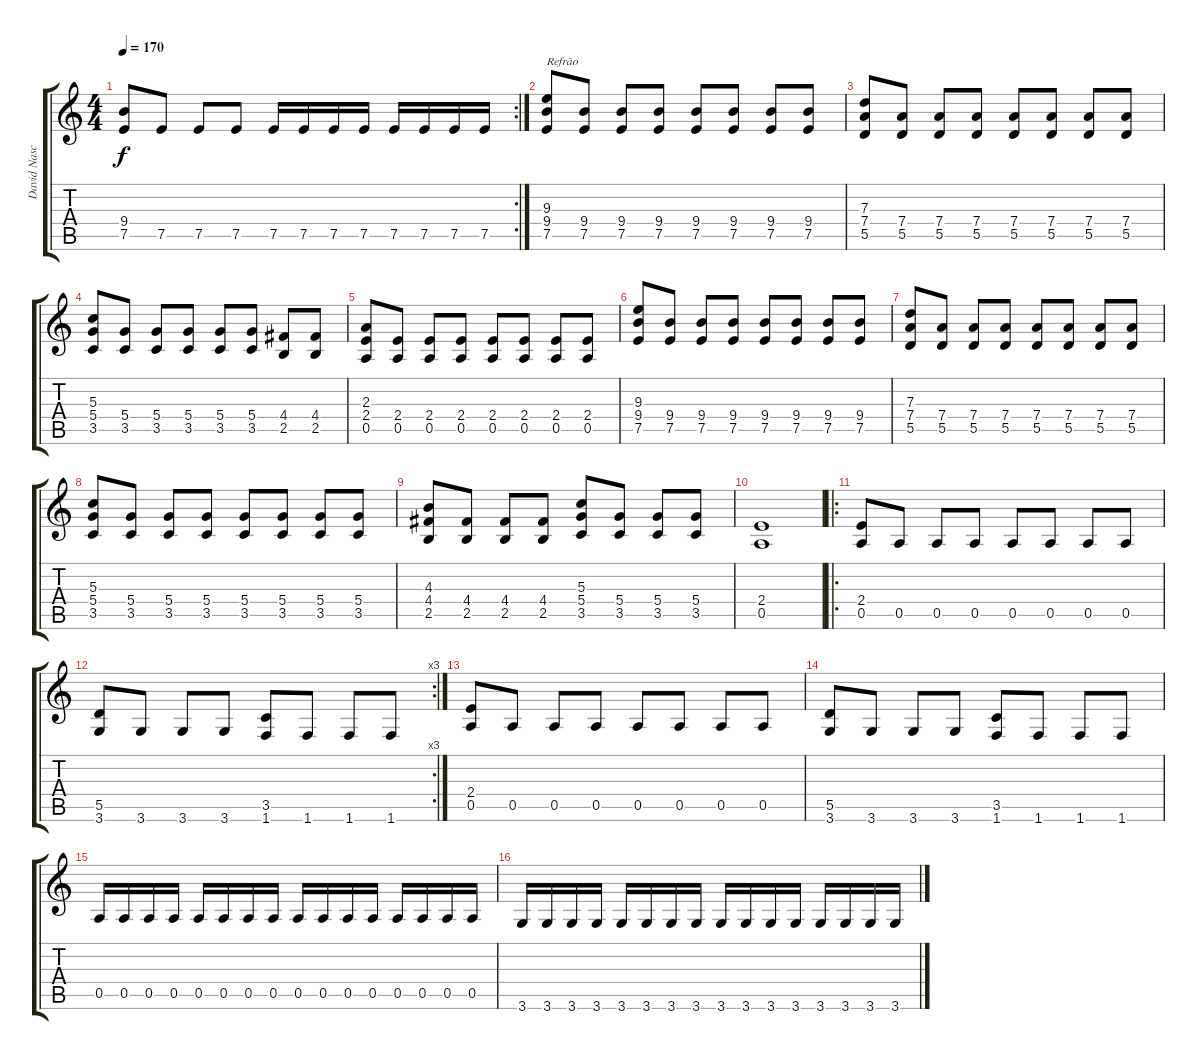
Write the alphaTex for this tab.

\track ("David Nascimento" "David Nasc") {instrument distortionguitar}
\staff {score tabs}
\tuning (E4 B3 G3 D3 A2 E2) {hide}
\rc 2
\ts (4 4)
\tempo 170
\clef g2
\ks c
(9.4 7.5).8{dy f} 7.5.8 7.5.8 7.5.8 7.5.16 7.5.16 7.5.16 7.5.16 7.5.16 7.5.16 7.5.16 7.5.16 |
(9.3 9.4 7.5).8{txt "Refrão"} (9.4 7.5).8 (9.4 7.5).8 (9.4 7.5).8 (9.4 7.5).8 (9.4 7.5).8 (9.4 7.5).8 (9.4 7.5).8 |
(7.3 7.4 5.5).8 (7.4 5.5).8 (7.4 5.5).8 (7.4 5.5).8 (7.4 5.5).8 (7.4 5.5).8 (7.4 5.5).8 (7.4 5.5).8 |
(5.3 5.4 3.5).8 (5.4 3.5).8 (5.4 3.5).8 (5.4 3.5).8 (5.4 3.5).8 (5.4 3.5).8 (4.4 2.5).8 (4.4 2.5).8 |
(2.3 2.4 0.5).8 (2.4 0.5).8 (2.4 0.5).8 (2.4 0.5).8 (2.4 0.5).8 (2.4 0.5).8 (2.4 0.5).8 (2.4 0.5).8 |
(9.3 9.4 7.5).8 (9.4 7.5).8 (9.4 7.5).8 (9.4 7.5).8 (9.4 7.5).8 (9.4 7.5).8 (9.4 7.5).8 (9.4 7.5).8 |
(7.3 7.4 5.5).8 (7.4 5.5).8 (7.4 5.5).8 (7.4 5.5).8 (7.4 5.5).8 (7.4 5.5).8 (7.4 5.5).8 (7.4 5.5).8 |
(5.3 5.4 3.5).8 (5.4 3.5).8 (5.4 3.5).8 (5.4 3.5).8 (5.4 3.5).8 (5.4 3.5).8 (5.4 3.5).8 (5.4 3.5).8 |
(4.3 4.4 2.5).8 (4.4 2.5).8 (4.4 2.5).8 (4.4 2.5).8 (5.3 5.4 3.5).8 (5.4 3.5).8 (5.4 3.5).8 (5.4 3.5).8 |
(2.4 0.5).1 |
\ro
(2.4 0.5).8 0.5.8 0.5.8 0.5.8 0.5.8 0.5.8 0.5.8 0.5.8 |
\rc 3
(5.5 3.6).8 3.6.8 3.6.8 3.6.8 (3.5 1.6).8 1.6.8 1.6.8 1.6.8 |
(2.4 0.5).8 0.5.8 0.5.8 0.5.8 0.5.8 0.5.8 0.5.8 0.5.8 |
(5.5 3.6).8 3.6.8 3.6.8 3.6.8 (3.5 1.6).8 1.6.8 1.6.8 1.6.8 |
0.5.16 0.5.16 0.5.16 0.5.16 0.5.16 0.5.16 0.5.16 0.5.16 0.5.16 0.5.16 0.5.16 0.5.16 0.5.16 0.5.16 0.5.16 0.5.16 |
3.6.16 3.6.16 3.6.16 3.6.16 3.6.16 3.6.16 3.6.16 3.6.16 3.6.16 3.6.16 3.6.16 3.6.16 3.6.16 3.6.16 3.6.16 3.6.16
